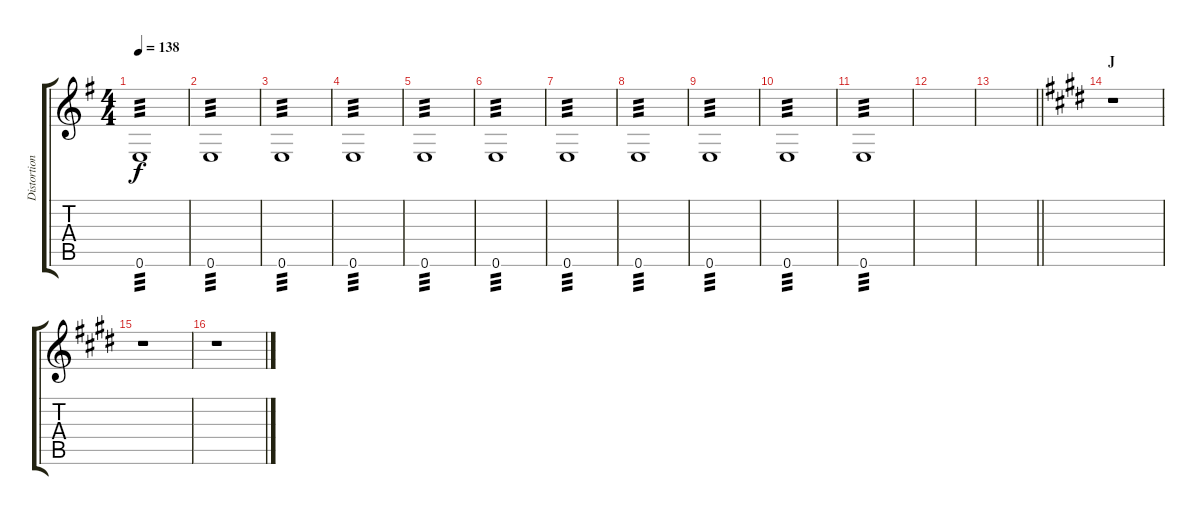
\track ("Distortion 2" "Distortion") {instrument distortionguitar}
\staff {score tabs}
\tuning (E4 B3 G3 D3 A2 E2) {hide}
\ts (4 4)
\tempo 138
\clef g2
\ks g
0.6.1{tp 3 dy f} |
0.6.1{tp 3} |
0.6.1{tp 3} |
0.6.1{tp 3} |
0.6.1{tp 3} |
0.6.1{tp 3} |
0.6.1{tp 3} |
0.6.1{tp 3} |
0.6.1{tp 3} |
0.6.1{tp 3} |
0.6.1{tp 3} |
|
\barLineRight lightlight
|
\section ("" "J")
\ks e
r.1 |
r.1 |
r.1
